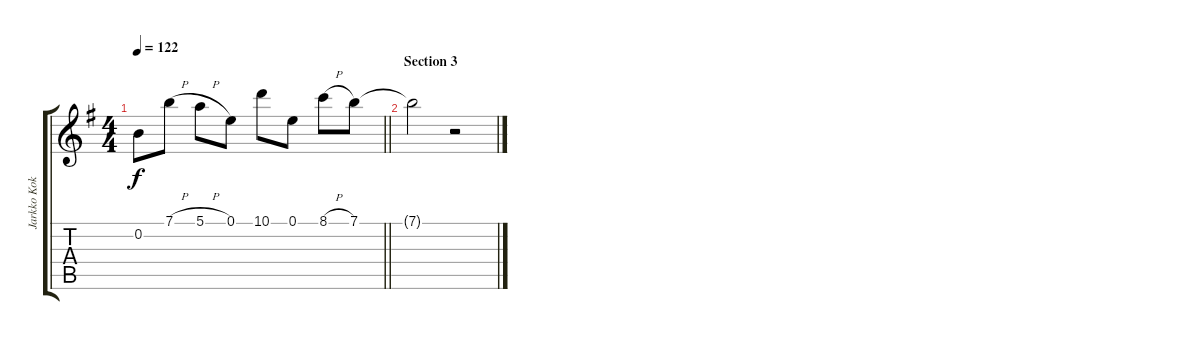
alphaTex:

\track ("Jarkko Kokko (lead guitar)" "Jarkko Kok") {instrument distortionguitar}
\staff {score tabs}
\tuning (E4 B3 G3 D3 A2 E2) {hide}
\ts (4 4)
\tempo 122
\clef g2
\barLineRight lightlight
\ks eminor
0.2.8{dy f} 7.1{h}.8 5.1{h}.8 0.1.8 10.1.8 0.1.8 8.1{h}.8 7.1.8 |
\section ("" "Section 3")
7.1{t}.2 r.2
